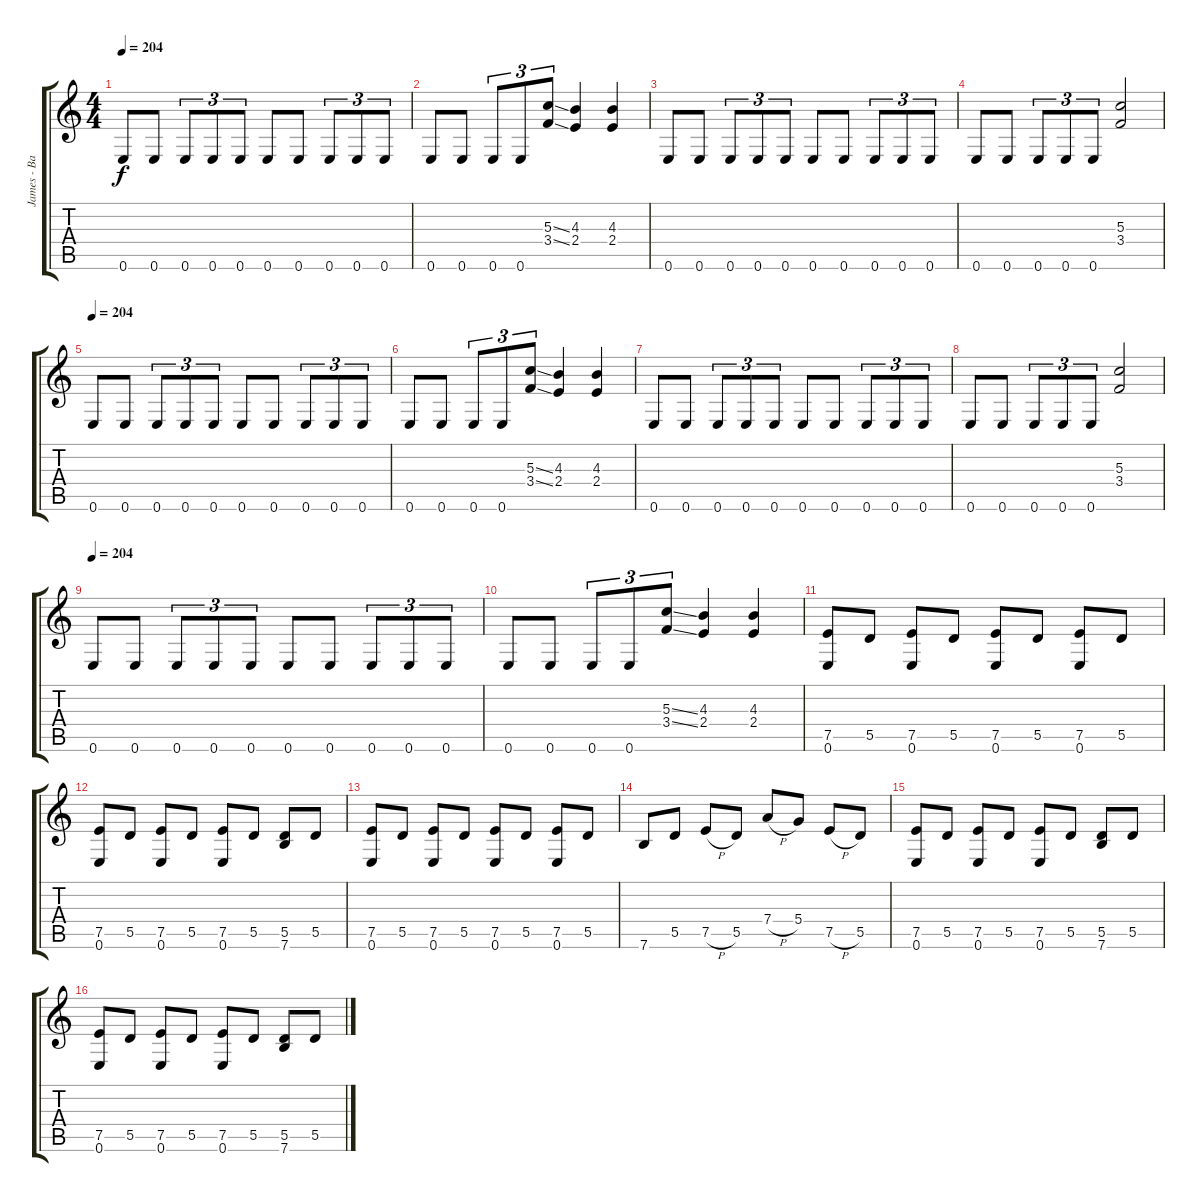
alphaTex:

\track ("James - Back Guitar" "James - Ba") {instrument overdrivenguitar}
\staff {score tabs}
\tuning (E4 B3 G3 D3 A2 E2) {hide}
\ts (4 4)
\tempo 204
\clef g2
\ks c
0.6.8{dy f} 0.6.8 0.6.8{tu (3 2)} 0.6.8{tu (3 2)} 0.6.8{tu (3 2)} 0.6.8 0.6.8 0.6.8{tu (3 2)} 0.6.8{tu (3 2)} 0.6.8{tu (3 2)} |
0.6.8 0.6.8 0.6.8{tu (3 2)} 0.6.8{tu (3 2)} (5.3{ss} 3.4{ss}).8{tu (3 2)} (4.3 2.4).4 (4.3 2.4).4 |
0.6.8 0.6.8 0.6.8{tu (3 2)} 0.6.8{tu (3 2)} 0.6.8{tu (3 2)} 0.6.8 0.6.8 0.6.8{tu (3 2)} 0.6.8{tu (3 2)} 0.6.8{tu (3 2)} |
0.6.8 0.6.8 0.6.8{tu (3 2)} 0.6.8{tu (3 2)} 0.6.8{tu (3 2)} (5.3 3.4).2 |
\tempo 204
0.6.8 0.6.8 0.6.8{tu (3 2)} 0.6.8{tu (3 2)} 0.6.8{tu (3 2)} 0.6.8 0.6.8 0.6.8{tu (3 2)} 0.6.8{tu (3 2)} 0.6.8{tu (3 2)} |
0.6.8 0.6.8 0.6.8{tu (3 2)} 0.6.8{tu (3 2)} (5.3{ss} 3.4{ss}).8{tu (3 2)} (4.3 2.4).4 (4.3 2.4).4 |
0.6.8 0.6.8 0.6.8{tu (3 2)} 0.6.8{tu (3 2)} 0.6.8{tu (3 2)} 0.6.8 0.6.8 0.6.8{tu (3 2)} 0.6.8{tu (3 2)} 0.6.8{tu (3 2)} |
0.6.8 0.6.8 0.6.8{tu (3 2)} 0.6.8{tu (3 2)} 0.6.8{tu (3 2)} (5.3 3.4).2 |
\tempo 204
0.6.8 0.6.8 0.6.8{tu (3 2)} 0.6.8{tu (3 2)} 0.6.8{tu (3 2)} 0.6.8 0.6.8 0.6.8{tu (3 2)} 0.6.8{tu (3 2)} 0.6.8{tu (3 2)} |
0.6.8 0.6.8 0.6.8{tu (3 2)} 0.6.8{tu (3 2)} (5.3{ss} 3.4{ss}).8{tu (3 2)} (4.3 2.4).4 (4.3 2.4).4 |
(7.5 0.6).8{volume 11 balance 12} 5.5.8 (7.5 0.6).8 5.5.8 (7.5 0.6).8 5.5.8 (7.5 0.6).8 5.5.8 |
(7.5 0.6).8 5.5.8 (7.5 0.6).8 5.5.8 (7.5 0.6).8 5.5.8 (5.5 7.6).8 5.5.8 |
(7.5 0.6).8 5.5.8 (7.5 0.6).8 5.5.8 (7.5 0.6).8 5.5.8 (7.5 0.6).8 5.5.8 |
7.6.8 5.5.8 7.5{h}.8 5.5.8 7.4{h}.8 5.4.8 7.5{h}.8 5.5.8 |
(7.5 0.6).8 5.5.8 (7.5 0.6).8 5.5.8 (7.5 0.6).8 5.5.8 (5.5 7.6).8 5.5.8 |
(7.5 0.6).8 5.5.8 (7.5 0.6).8 5.5.8 (7.5 0.6).8 5.5.8 (5.5 7.6).8 5.5.8
